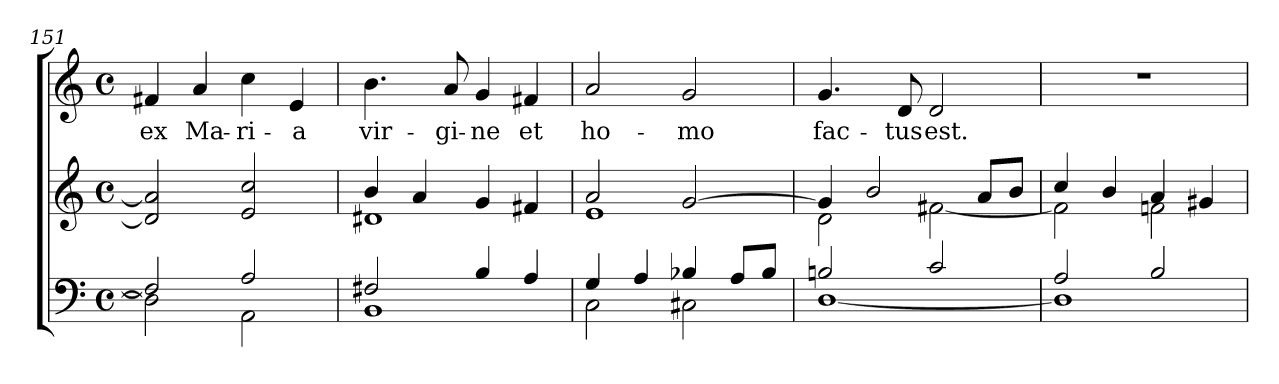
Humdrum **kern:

**kern	**kern	**kern	**text
*part2	*part2	*part1	*part1
*staff3	*staff2	*staff1	*staff1
*clefF4	*clefG2	*clefG2	*
*k[]	*k[]	*k[]	*
*C:	*C:	*C:	*
*M4/4	*M4/4	*M4/4	*
*met(c)	*met(c)	*met(c)	*
=151	=151	=151	=151
*^	*	*	*
!	!	!	!	!LO:LY:b
2F#/]	2D\]	2d/] 2a/]	4f#X/	ex
!	!	!	!	!LO:LY:b
.	.	.	4a/	Ma-
!	!	!	!	!LO:LY:b
2A/	2AA\	2e/ 2cc/	4cc\	-ri-
!	!	!	!	!LO:LY:b
.	.	.	4e/	-a
=152	=152	=152	=152	=152
*	*	*^	*	*
!	!	!	!	!	!LO:LY:b
2F#X/	1BB	4b/	1d#X	4.b\	vir-
.	.	4a/	.	.	.
!	!	!	!	!	!LO:LY:b
.	.	.	.	8a/	-gi-
!	!	!	!	!	!LO:LY:b
4B/	.	4g/	.	4g/	-ne
!	!	!	!	!	!LO:LY:b
4A/	.	4f#X/	.	4f#X/	et
!!LO:LB:g=z
=153	=153	=153	=153	=153	=153
!	!	!	!	!	!LO:LY:b
4G/	2C\	2a/	1e	2a/	ho-
4A/	.	.	.	.	.
!	!	!	!	!	!LO:LY:b
4B-X/	2C#X\	[>2g/	.	2g/	-mo
8A/L	.	.	.	.	.
8B-/J	.	.	.	.	.
=154	=154	=154	=154	=154	=154
!	!	!	!	!	!LO:LY:b
2Bn/	[<1D	4g/]	2d\	4.g/	fac-
.	.	2b/	.	.	.
!	!	!	!	!	!LO:LY:b
.	.	.	.	8d/	-tus
!	!	!	!	!	!LO:LY:b
2c/	.	.	[<2f#X\	2d/	est.
.	.	8a/L	.	.	.
.	.	8b/J	.	.	.
=155	=155	=155	=155	=155	=155
2A/	1D]	4cc/	2f#\]	1r	.
.	.	4b/	.	.	.
2B/	.	4a/	2fn\	.	.
.	.	4g#X/	.	.	.
*v	*v	*	*	*	*
*	*v	*v	*	*
=	=	=	=
*-	*-	*-	*-
